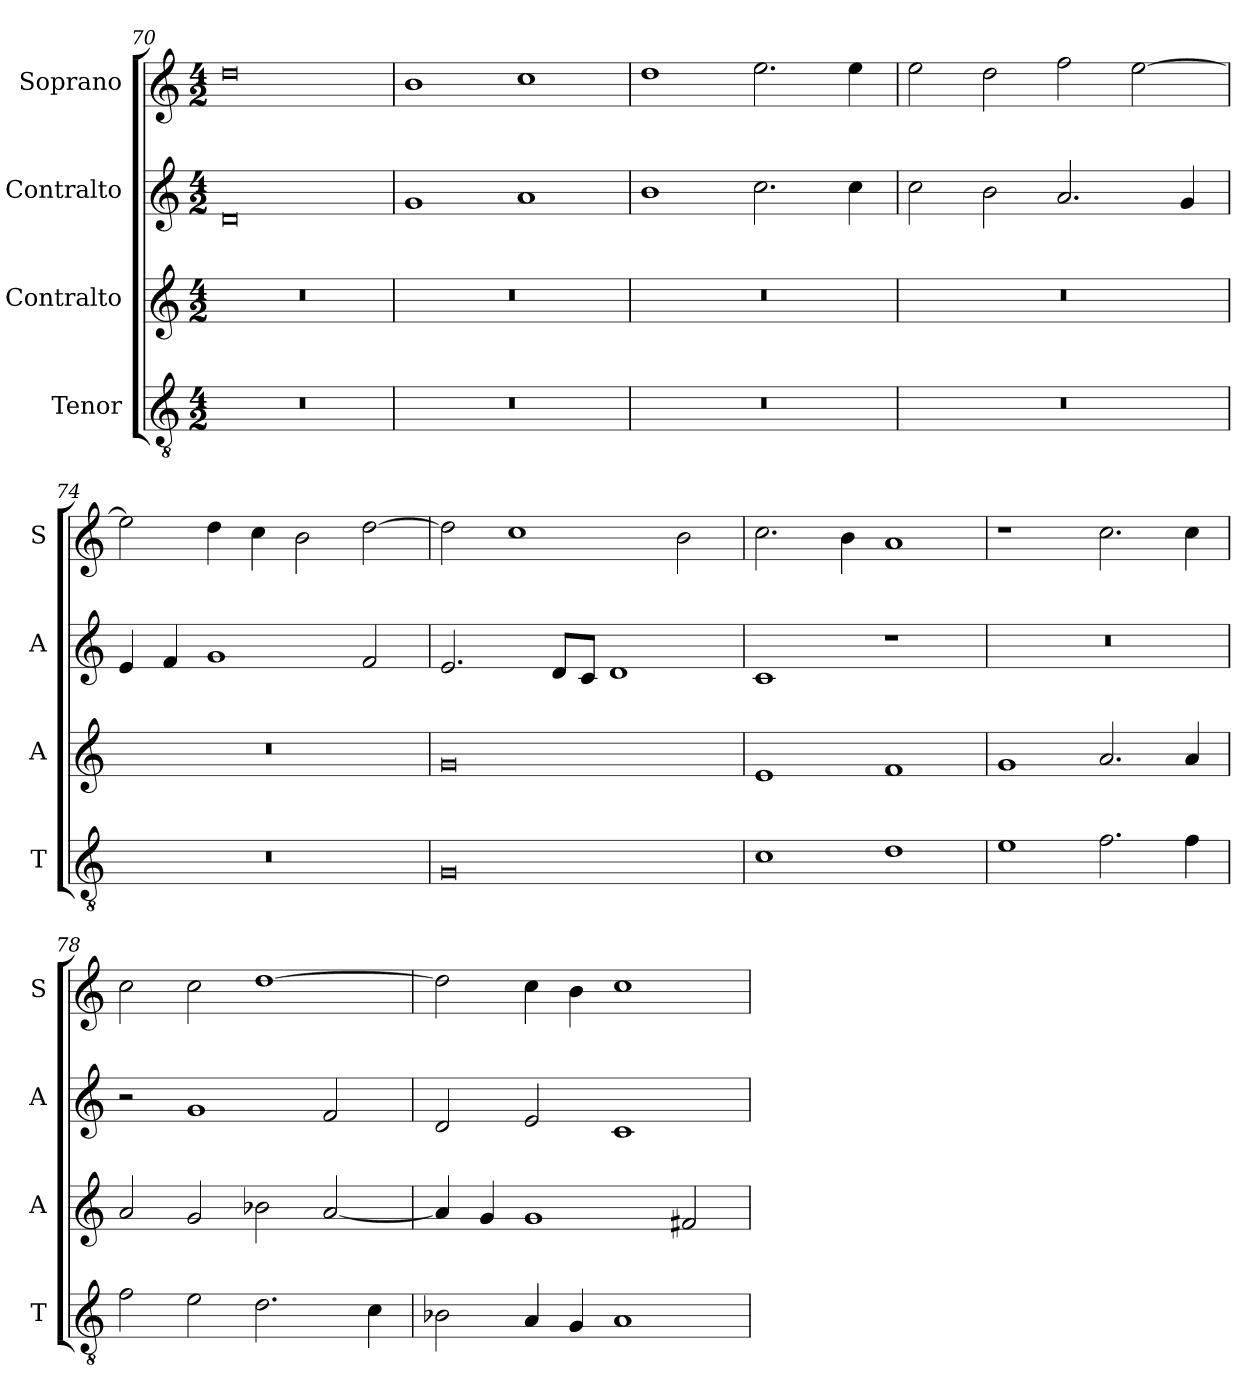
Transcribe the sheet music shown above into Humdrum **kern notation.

**kern	**kern	**kern	**kern
*part4	*part3	*part2	*part1
*staff4	*staff3	*staff2	*staff1
*I"Tenor	*I"Contralto	*I"Contralto	*I"Soprano
*I'T	*I'A	*I'A	*I'S
*clefGv2	*clefG2	*clefG2	*clefG2
*k[]	*k[]	*k[]	*k[]
*G:mix	*G:mix	*G:mix	*G:mix
*M4/2	*M4/2	*M4/2	*M4/2
=70	=70	=70	=70
0r	0r	0d	0dd
=71	=71	=71	=71
0r	0r	1g	1b
.	.	1a	1cc
=72	=72	=72	=72
0r	0r	1b	1dd
.	.	2.cc	2.ee
.	.	4cc	4ee
=73	=73	=73	=73
0r	0r	2cc	2ee
.	.	2b	2dd
.	.	2.a	2ff
.	.	.	[2ee
.	.	4g	.
=74	=74	=74	=74
0r	0r	4e	2ee]
.	.	4f	.
.	.	1g	4dd
.	.	.	4cc
.	.	.	2b
.	.	2f	[2dd
=75	=75	=75	=75
0G	0g	2.e	2dd]
.	.	.	1cc
.	.	8d/L	.
.	.	8c/J	.
.	.	1d	.
.	.	.	2b
=76	=76	=76	=76
1c	1e	1c	2.cc
.	.	.	4b
1d	1f	1r	1a
=77	=77	=77	=77
1e	1g	0r	1r
2.f	2.a	.	2.cc
4f	4a	.	4cc
=78	=78	=78	=78
2f	2a	2r	2cc
2e	2g	1g	2cc
2.d	2b-X	.	[1dd
.	[2a	2f	.
4c	.	.	.
=79	=79	=79	=79
2B-X	4a]	2d	2dd]
.	4g	.	.
4A	1g	2e	4cc
4G	.	.	4b
1A	.	1c	1cc
.	2f#X	.	.
=	=	=	=
*-	*-	*-	*-
